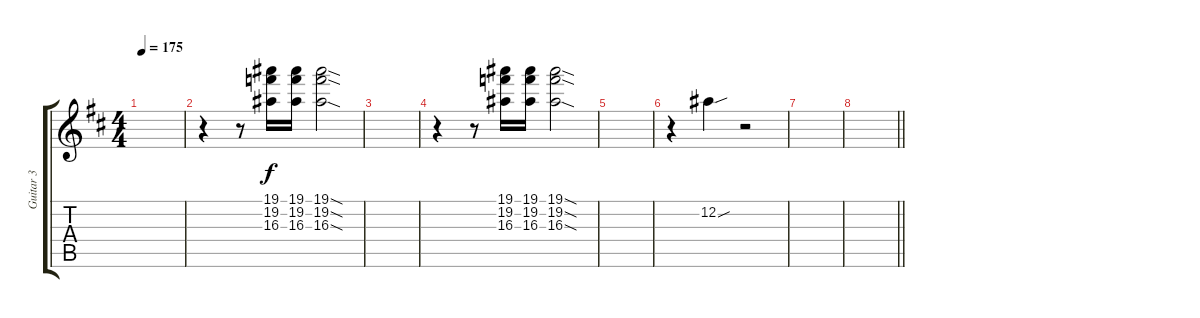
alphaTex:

\track ("Guitar 3" "Guitar 3") {instrument distortionguitar}
\staff {score tabs}
\tuning (Eb4 Bb3 Gb3 Db3 Ab2 Eb2) {hide}
\ts (4 4)
\tempo 175
\clef g2
\ks d
|
r.4 r.8 (19.1 19.2 16.3).16 (19.1 19.2 16.3).16 (19.1{sod} 19.2{sod} 16.3{sod}).2 |
|
r.4 r.8 (19.1 19.2 16.3).16 (19.1 19.2 16.3).16 (19.1{sod} 19.2{sod} 16.3{sod}).2 |
|
r.4 12.2{sou}.4 r.2 |
|
\barLineRight lightlight
